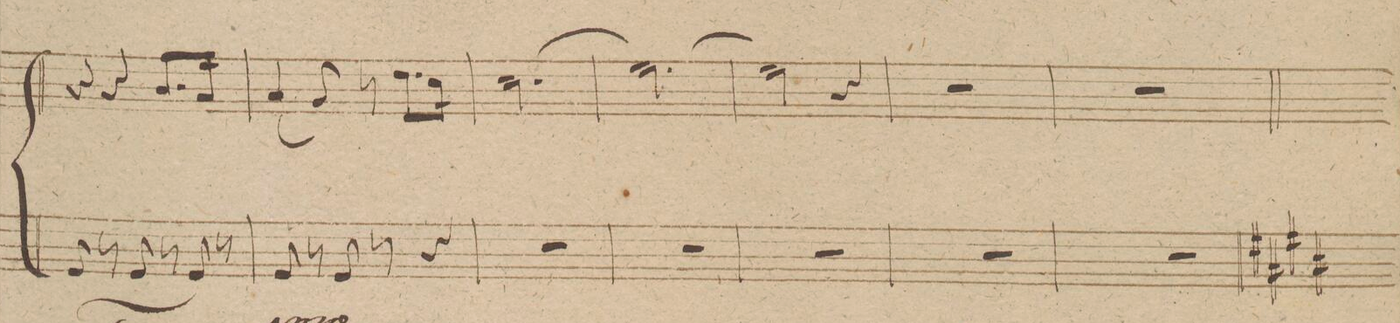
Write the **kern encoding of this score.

**kern
*I"Organo.
*clefF4
*k[f#]
*met(c|)
*M3/4
8GG/
8r
8GG/
8r
8GG/
8r
=152
8GG/
8r
8GG/
8r
4r
=153
2.r
=154
2.r
=155
2.r
=156
2.r
=157
2.r
=158||
*k[f#c#g#d#]
*E:
*M2/2
*met(c|)
*mmet(c)
*-
